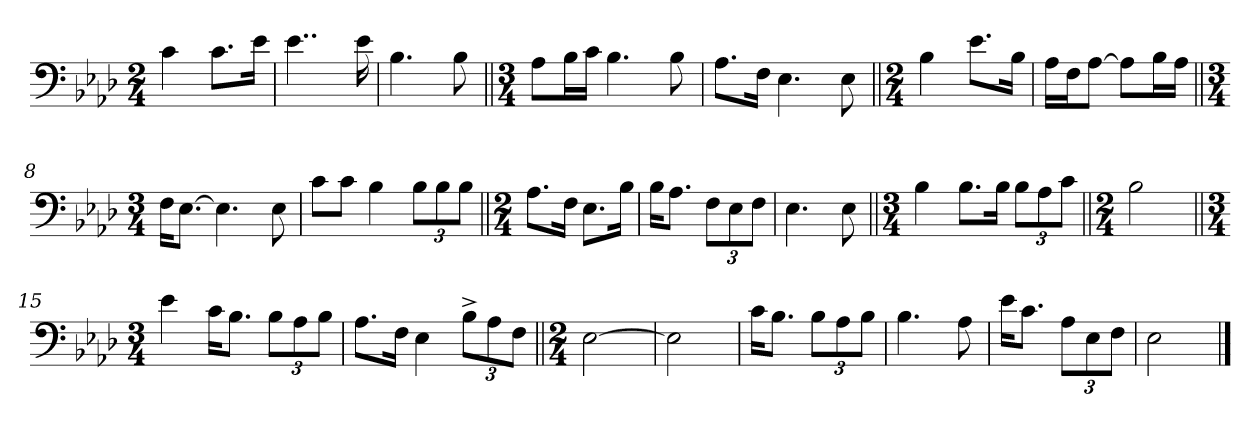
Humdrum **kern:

**kern
*part1
*staff1
*clefF4
*k[b-e-a-d-]
*M2/4
=1
4c\
8.c\L
16e-\Jk
=2
4..e-\
16e-\
=3
4.B-\
8B-\
=4||
*M3/4
8A-\L
16B-\L
16c\JJ
4.B-\
8B-\
=5
8.A-\L
16F\Jk
4.E-\
8E-\
=6||
*M2/4
4B-\
8.e-\L
16B-\Jk
=7
16A-\LL
16F\J
[8A-\J
8A-\L]
16B-\L
16A-\JJ
=8||
*M3/4
16F\KL
[8.E-\J
4.E-\]
8E-\
=9
8c\L
8c\J
4B-\
12B-\L
12B-\
12B-\J
=10||
*M2/4
8.A-\L
16F\Jk
8.E-\L
16B-\Jk
=11
16B-\KL
8.A-\J
12F\L
12E-\
12F\J
=12
4.E-\
8E-\
=13||
*M3/4
4B-\
8.B-\L
16B-\Jk
12B-\L
12A-\
12c\J
=14||
*M2/4
2B-\
=15||
*M3/4
4e-\
16c\KL
8.B-\J
12B-\L
12A-\
12B-\J
=16
8.A-\L
16F\Jk
4E-\
12B-^\L
12A-\
12F\J
=17||
*M2/4
[2E-\
=18
2E-\]
=19
16c\KL
8.B-\J
12B-\L
12A-\
12B-\J
=20
4.B-\
8A-\
=21
16e-\KL
8.c\J
12A-\L
12E-\
12F\J
=22
2E-\
==
*-
